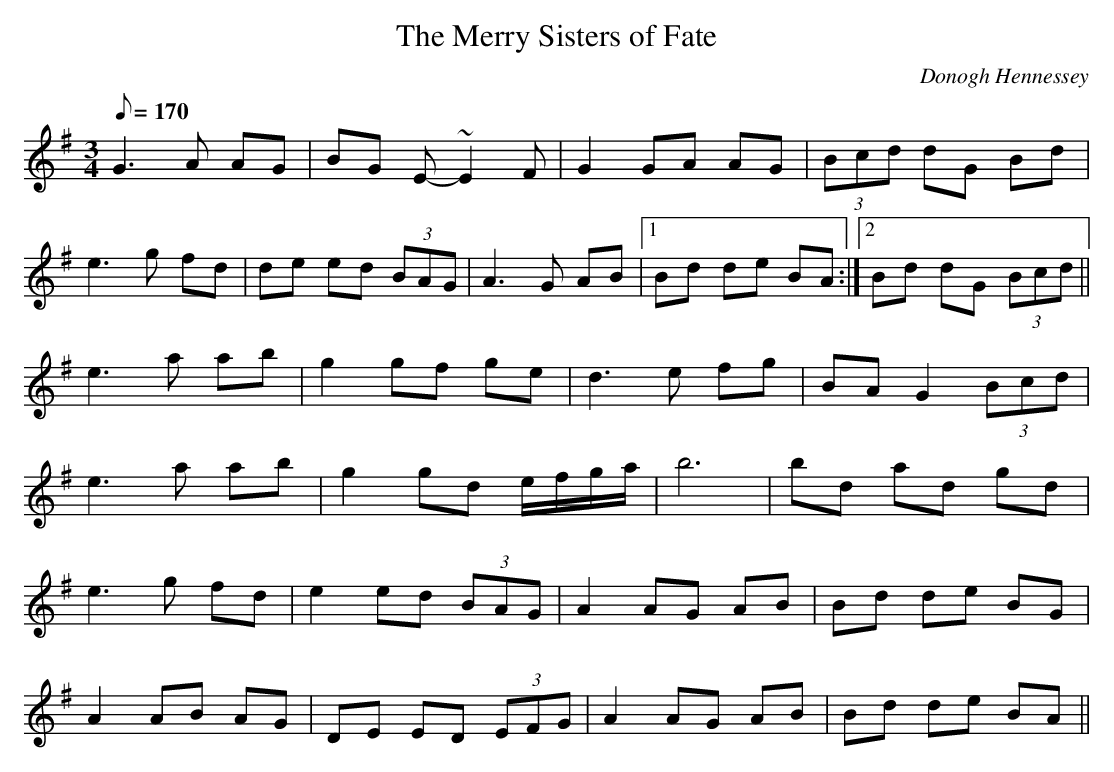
X:1
T: The Merry Sisters of Fate
M:3/4
L:1/8
Q:170
C:Donogh Hennessey
K:G
G3 A AG|BG E-~E2 F|G2 GA AG|(3Bcd dG Bd|
!e3 g fd|de ed (3BAG|A3 G AB|1Bd de BA:|2Bd dG (3Bcd||
!e3 a ab|g2 gf ge|d3 e fg|BA G2 (3Bcd|
!e3 a ab|g2 gd e/2f/2g/2a/2|b6|bd ad gd|
!e3 g fd|e2 ed (3BAG|A2 AG AB|Bd de BG|
!A2 AB AG|DE ED (3EFG|A2 AG AB|Bd de BA||
